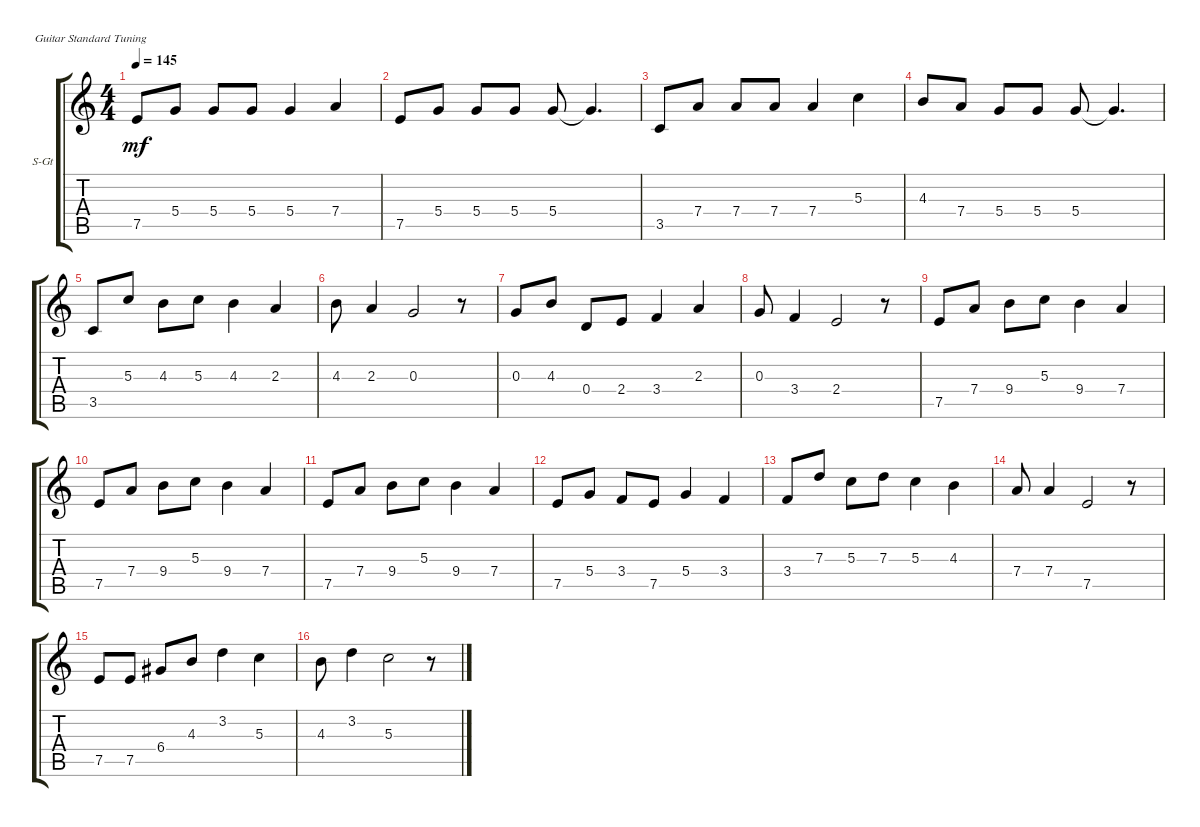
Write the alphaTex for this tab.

\defaultSystemsLayout 4
\bracketExtendMode groupsimilarinstruments
\firstSystemTrackNameOrientation horizontal
\otherSystemsTrackNameOrientation horizontal
\track ("Steel Guitar" "S-Gt") {instrument acousticguitarsteel}
\staff {score tabs}
\tuning (E4 B3 G3 D3 A2 E2)
\ts (4 4)
\tempo 145
\clef g2
\ks c
7.5.8{dy mf instrument acousticguitarsteel} 5.4.8 5.4.8 5.4.8 5.4.4 7.4.4 |
7.5.8 5.4.8 5.4.8 5.4.8 5.4.8 5.4{t}.4{d} |
3.5.8 7.4.8 7.4.8 7.4.8 7.4.4 5.3.4 |
4.3.8 7.4.8 5.4.8 5.4.8 5.4.8 5.4{t}.4{d} |
3.5.8 5.3.8 4.3.8 5.3.8 4.3.4 2.3.4 |
4.3.8 2.3.4 0.3.2 r.8 |
0.3.8 4.3.8 0.4.8 2.4.8 3.4.4 2.3.4 |
0.3.8 3.4.4 2.4.2 r.8 |
7.5.8 7.4.8 9.4.8 5.3.8 9.4.4 7.4.4 |
7.5.8 7.4.8 9.4.8 5.3.8 9.4.4 7.4.4 |
7.5.8 7.4.8 9.4.8 5.3.8 9.4.4 7.4.4 |
7.5.8 5.4.8 3.4.8 7.5.8 5.4.4 3.4.4 |
3.4.8 7.3.8 5.3.8 7.3.8 5.3.4 4.3.4 |
7.4.8 7.4.4 7.5.2 r.8 |
7.5.8 7.5.8 6.4.8 4.3.8 3.2.4 5.3.4 |
4.3.8 3.2.4 5.3.2 r.8
